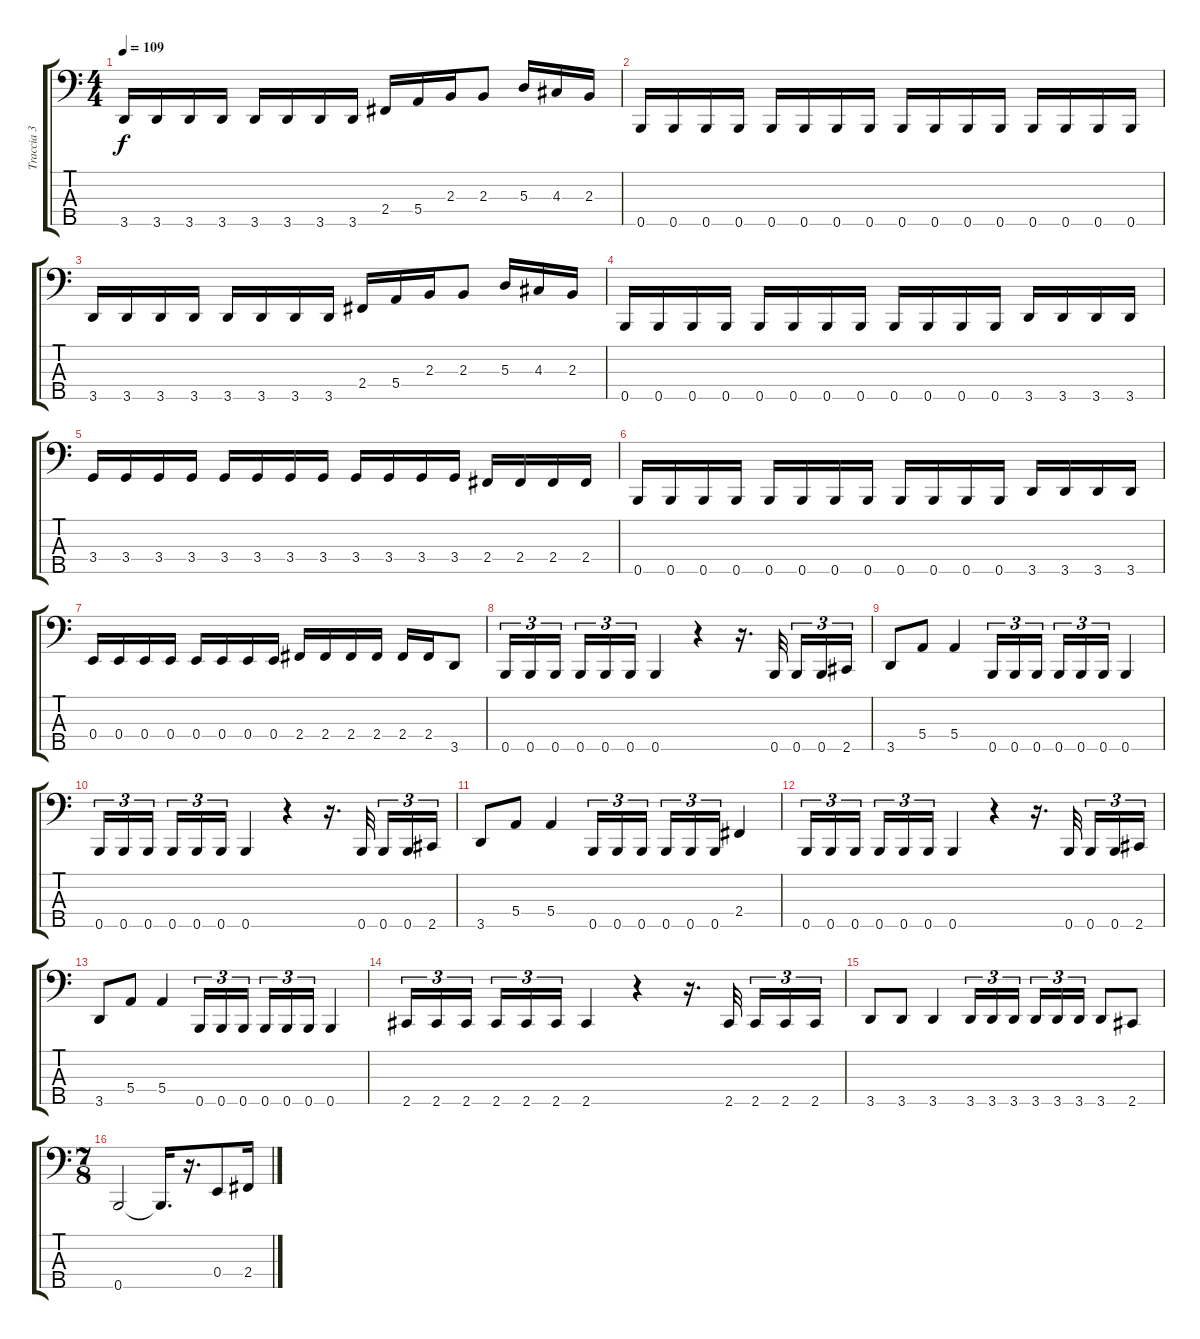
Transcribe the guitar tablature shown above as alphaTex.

\track ("Traccia 3" "Traccia 3") {instrument electricbassfinger}
\staff {score tabs}
\tuning (G2 D2 A1 E1 B0) {hide}
\ts (4 4)
\tempo 109
\clef f4
\ks c
3.5.16{dy f} 3.5.16 3.5.16 3.5.16 3.5.16 3.5.16 3.5.16 3.5.16 2.4.16 5.4.16 2.3.16 2.3.8 5.3.16 4.3.16 2.3.16 |
0.5.16 0.5.16 0.5.16 0.5.16 0.5.16 0.5.16 0.5.16 0.5.16 0.5.16 0.5.16 0.5.16 0.5.16 0.5.16 0.5.16 0.5.16 0.5.16 |
3.5.16 3.5.16 3.5.16 3.5.16 3.5.16 3.5.16 3.5.16 3.5.16 2.4.16 5.4.16 2.3.16 2.3.8 5.3.16 4.3.16 2.3.16 |
0.5.16 0.5.16 0.5.16 0.5.16 0.5.16 0.5.16 0.5.16 0.5.16 0.5.16 0.5.16 0.5.16 0.5.16 3.5.16 3.5.16 3.5.16 3.5.16 |
3.4.16 3.4.16 3.4.16 3.4.16 3.4.16 3.4.16 3.4.16 3.4.16 3.4.16 3.4.16 3.4.16 3.4.16 2.4.16 2.4.16 2.4.16 2.4.16 |
0.5.16 0.5.16 0.5.16 0.5.16 0.5.16 0.5.16 0.5.16 0.5.16 0.5.16 0.5.16 0.5.16 0.5.16 3.5.16 3.5.16 3.5.16 3.5.16 |
0.4.16 0.4.16 0.4.16 0.4.16 0.4.16 0.4.16 0.4.16 0.4.16 2.4.16 2.4.16 2.4.16 2.4.16 2.4.16 2.4.16 3.5.8 |
0.5.16{tu (3 2)} 0.5.16{tu (3 2)} 0.5.16{tu (3 2) beam splitsecondary} 0.5.16{tu (3 2)} 0.5.16{tu (3 2)} 0.5.16{tu (3 2)} 0.5.4 r.4 r.16{d} 0.5.32{beam splitsecondary} 0.5.16{tu (3 2)} 0.5.16{tu (3 2)} 2.5.16{tu (3 2)} |
3.5.8 5.4.8 5.4.4 0.5.16{tu (3 2)} 0.5.16{tu (3 2)} 0.5.16{tu (3 2) beam splitsecondary} 0.5.16{tu (3 2)} 0.5.16{tu (3 2)} 0.5.16{tu (3 2)} 0.5.4 |
0.5.16{tu (3 2)} 0.5.16{tu (3 2)} 0.5.16{tu (3 2) beam splitsecondary} 0.5.16{tu (3 2)} 0.5.16{tu (3 2)} 0.5.16{tu (3 2)} 0.5.4 r.4 r.16{d} 0.5.32{beam splitsecondary} 0.5.16{tu (3 2)} 0.5.16{tu (3 2)} 2.5.16{tu (3 2)} |
3.5.8 5.4.8 5.4.4 0.5.16{tu (3 2)} 0.5.16{tu (3 2)} 0.5.16{tu (3 2) beam splitsecondary} 0.5.16{tu (3 2)} 0.5.16{tu (3 2)} 0.5.16{tu (3 2)} 2.4.4 |
0.5.16{tu (3 2)} 0.5.16{tu (3 2)} 0.5.16{tu (3 2) beam splitsecondary} 0.5.16{tu (3 2)} 0.5.16{tu (3 2)} 0.5.16{tu (3 2)} 0.5.4 r.4 r.16{d} 0.5.32{beam splitsecondary} 0.5.16{tu (3 2)} 0.5.16{tu (3 2)} 2.5.16{tu (3 2)} |
3.5.8 5.4.8 5.4.4 0.5.16{tu (3 2)} 0.5.16{tu (3 2)} 0.5.16{tu (3 2) beam splitsecondary} 0.5.16{tu (3 2)} 0.5.16{tu (3 2)} 0.5.16{tu (3 2)} 0.5.4 |
2.5.16{tu (3 2)} 2.5.16{tu (3 2)} 2.5.16{tu (3 2) beam splitsecondary} 2.5.16{tu (3 2)} 2.5.16{tu (3 2)} 2.5.16{tu (3 2)} 2.5.4 r.4 r.16{d} 2.5.32{beam splitsecondary} 2.5.16{tu (3 2)} 2.5.16{tu (3 2)} 2.5.16{tu (3 2)} |
3.5.8 3.5.8 3.5.4 3.5.16{tu (3 2)} 3.5.16{tu (3 2)} 3.5.16{tu (3 2) beam splitsecondary} 3.5.16{tu (3 2)} 3.5.16{tu (3 2)} 3.5.16{tu (3 2)} 3.5.8 2.5.8 |
\ts (7 8)
0.5.2 0.5{t}.16{d} r.16{d} 0.4.8 2.4.16
